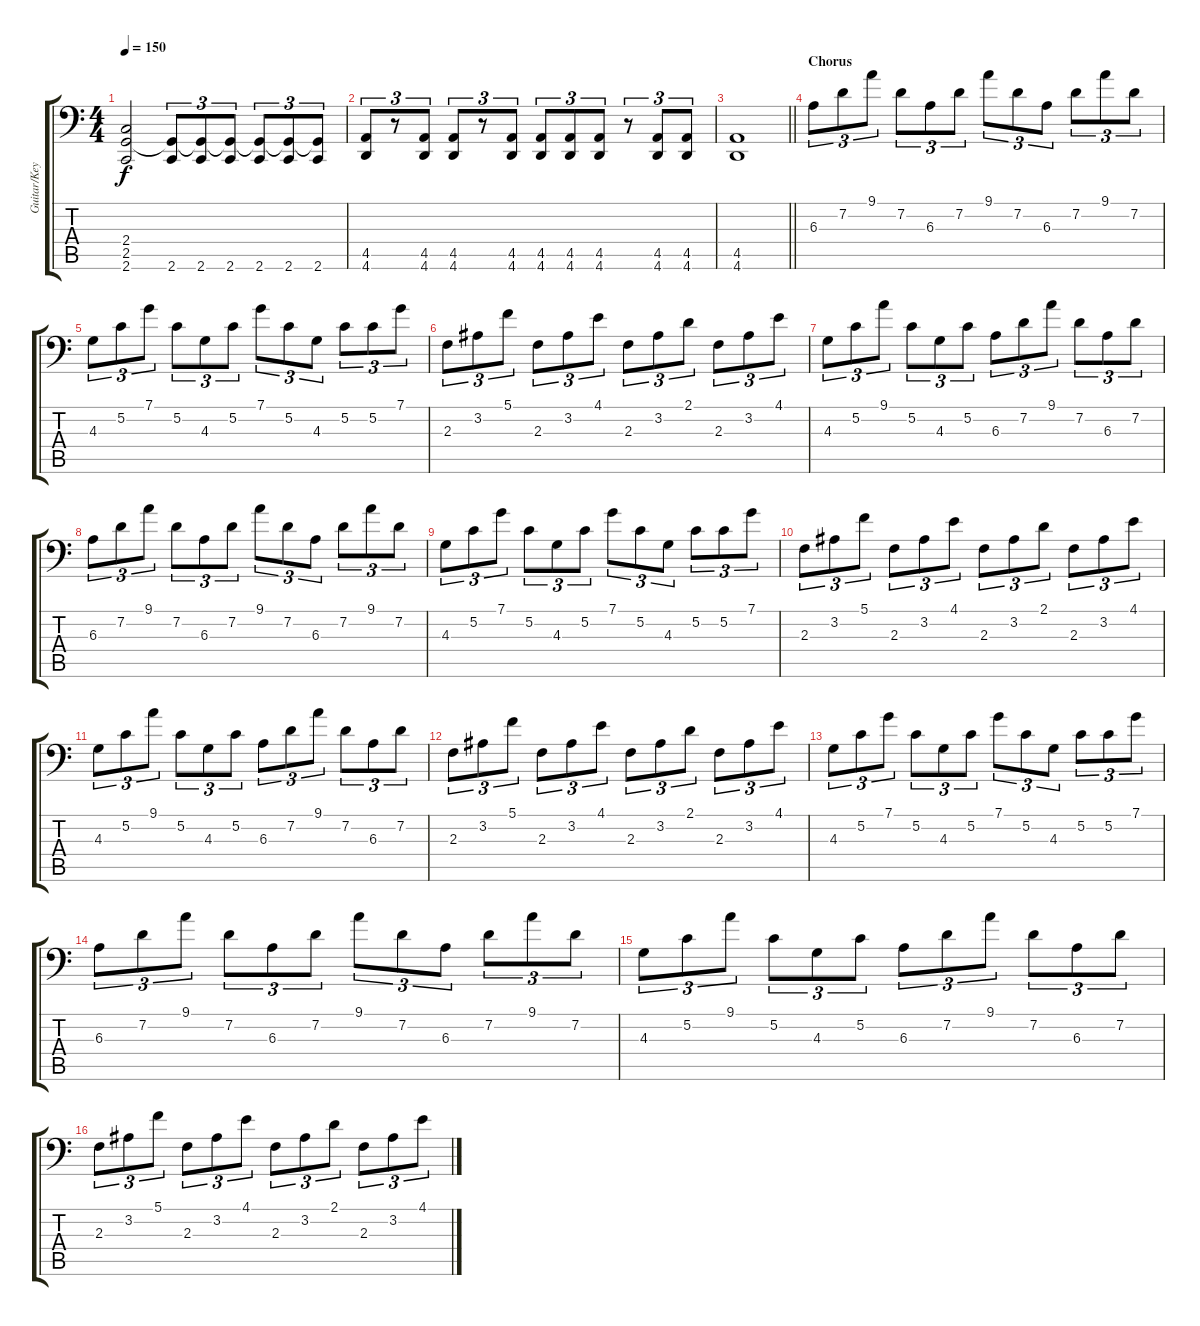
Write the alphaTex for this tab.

\track ("Guitar/Keyboard" "Guitar/Key") {instrument lead8bassandlead}
\staff {score tabs}
\tuning (C4 G3 Eb3 Bb2 F2 Bb1) {hide}
\ts (4 4)
\tempo 150
\clef f4
\ks c
(2.4 2.5 2.6).2{dy f} (2.5{t} 2.6).8{tu (3 2)} (2.5{t} 2.6).8{tu (3 2)} (2.5{t} 2.6).8{tu (3 2)} (2.5{t} 2.6).8{tu (3 2)} (2.5{t} 2.6).8{tu (3 2)} (2.5{t} 2.6).8{tu (3 2)} |
(4.5 4.6).8{tu (3 2)} r.8{tu (3 2)} (4.5 4.6).8{tu (3 2)} (4.5 4.6).8{tu (3 2)} r.8{tu (3 2)} (4.5 4.6).8{tu (3 2)} (4.5 4.6).8{tu (3 2)} (4.5 4.6).8{tu (3 2)} (4.5 4.6).8{tu (3 2)} r.8{tu (3 2)} (4.5 4.6).8{tu (3 2)} (4.5 4.6).8{tu (3 2)} |
\barLineRight lightlight
(4.5 4.6).1 |
\section ("" "Chorus")
6.3.8{tu (3 2) volume 11 instrument lead8bassandlead} 7.2.8{tu (3 2)} 9.1.8{tu (3 2)} 7.2.8{tu (3 2)} 6.3.8{tu (3 2)} 7.2.8{tu (3 2)} 9.1.8{tu (3 2)} 7.2.8{tu (3 2)} 6.3.8{tu (3 2)} 7.2.8{tu (3 2)} 9.1.8{tu (3 2)} 7.2.8{tu (3 2)} |
4.3.8{tu (3 2)} 5.2.8{tu (3 2)} 7.1.8{tu (3 2)} 5.2.8{tu (3 2)} 4.3.8{tu (3 2)} 5.2.8{tu (3 2)} 7.1.8{tu (3 2)} 5.2.8{tu (3 2)} 4.3.8{tu (3 2)} 5.2.8{tu (3 2)} 5.2.8{tu (3 2)} 7.1.8{tu (3 2)} |
2.3.8{tu (3 2)} 3.2.8{tu (3 2)} 5.1.8{tu (3 2)} 2.3.8{tu (3 2)} 3.2.8{tu (3 2)} 4.1.8{tu (3 2)} 2.3.8{tu (3 2)} 3.2.8{tu (3 2)} 2.1.8{tu (3 2)} 2.3.8{tu (3 2)} 3.2.8{tu (3 2)} 4.1.8{tu (3 2)} |
4.3.8{tu (3 2)} 5.2.8{tu (3 2)} 9.1.8{tu (3 2)} 5.2.8{tu (3 2)} 4.3.8{tu (3 2)} 5.2.8{tu (3 2)} 6.3.8{tu (3 2)} 7.2.8{tu (3 2)} 9.1.8{tu (3 2)} 7.2.8{tu (3 2)} 6.3.8{tu (3 2)} 7.2.8{tu (3 2)} |
6.3.8{tu (3 2) volume 11 instrument lead8bassandlead} 7.2.8{tu (3 2)} 9.1.8{tu (3 2)} 7.2.8{tu (3 2)} 6.3.8{tu (3 2)} 7.2.8{tu (3 2)} 9.1.8{tu (3 2)} 7.2.8{tu (3 2)} 6.3.8{tu (3 2)} 7.2.8{tu (3 2)} 9.1.8{tu (3 2)} 7.2.8{tu (3 2)} |
4.3.8{tu (3 2)} 5.2.8{tu (3 2)} 7.1.8{tu (3 2)} 5.2.8{tu (3 2)} 4.3.8{tu (3 2)} 5.2.8{tu (3 2)} 7.1.8{tu (3 2)} 5.2.8{tu (3 2)} 4.3.8{tu (3 2)} 5.2.8{tu (3 2)} 5.2.8{tu (3 2)} 7.1.8{tu (3 2)} |
2.3.8{tu (3 2)} 3.2.8{tu (3 2)} 5.1.8{tu (3 2)} 2.3.8{tu (3 2)} 3.2.8{tu (3 2)} 4.1.8{tu (3 2)} 2.3.8{tu (3 2)} 3.2.8{tu (3 2)} 2.1.8{tu (3 2)} 2.3.8{tu (3 2)} 3.2.8{tu (3 2)} 4.1.8{tu (3 2)} |
4.3.8{tu (3 2)} 5.2.8{tu (3 2)} 9.1.8{tu (3 2)} 5.2.8{tu (3 2)} 4.3.8{tu (3 2)} 5.2.8{tu (3 2)} 6.3.8{tu (3 2)} 7.2.8{tu (3 2)} 9.1.8{tu (3 2)} 7.2.8{tu (3 2)} 6.3.8{tu (3 2)} 7.2.8{tu (3 2)} |
2.3.8{tu (3 2)} 3.2.8{tu (3 2)} 5.1.8{tu (3 2)} 2.3.8{tu (3 2)} 3.2.8{tu (3 2)} 4.1.8{tu (3 2)} 2.3.8{tu (3 2)} 3.2.8{tu (3 2)} 2.1.8{tu (3 2)} 2.3.8{tu (3 2)} 3.2.8{tu (3 2)} 4.1.8{tu (3 2)} |
4.3.8{tu (3 2)} 5.2.8{tu (3 2)} 7.1.8{tu (3 2)} 5.2.8{tu (3 2)} 4.3.8{tu (3 2)} 5.2.8{tu (3 2)} 7.1.8{tu (3 2)} 5.2.8{tu (3 2)} 4.3.8{tu (3 2)} 5.2.8{tu (3 2)} 5.2.8{tu (3 2)} 7.1.8{tu (3 2)} |
6.3.8{tu (3 2)} 7.2.8{tu (3 2)} 9.1.8{tu (3 2)} 7.2.8{tu (3 2)} 6.3.8{tu (3 2)} 7.2.8{tu (3 2)} 9.1.8{tu (3 2)} 7.2.8{tu (3 2)} 6.3.8{tu (3 2)} 7.2.8{tu (3 2)} 9.1.8{tu (3 2)} 7.2.8{tu (3 2)} |
4.3.8{tu (3 2)} 5.2.8{tu (3 2)} 9.1.8{tu (3 2)} 5.2.8{tu (3 2)} 4.3.8{tu (3 2)} 5.2.8{tu (3 2)} 6.3.8{tu (3 2)} 7.2.8{tu (3 2)} 9.1.8{tu (3 2)} 7.2.8{tu (3 2)} 6.3.8{tu (3 2)} 7.2.8{tu (3 2)} |
2.3.8{tu (3 2)} 3.2.8{tu (3 2)} 5.1.8{tu (3 2)} 2.3.8{tu (3 2)} 3.2.8{tu (3 2)} 4.1.8{tu (3 2)} 2.3.8{tu (3 2)} 3.2.8{tu (3 2)} 2.1.8{tu (3 2)} 2.3.8{tu (3 2)} 3.2.8{tu (3 2)} 4.1.8{tu (3 2)}
